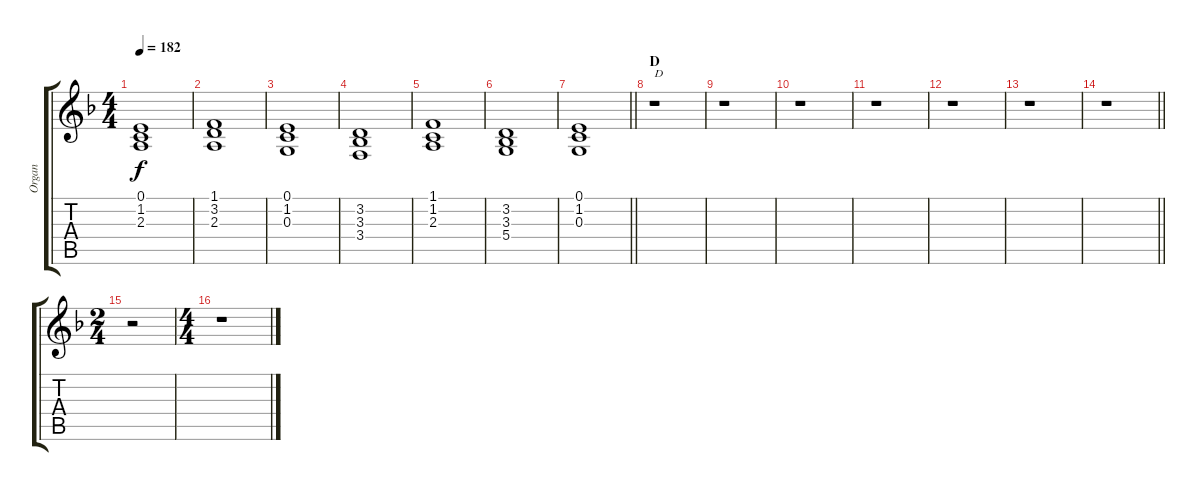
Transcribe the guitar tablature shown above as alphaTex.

\track ("Organ" "Organ") {instrument drawbarorgan}
\staff {score tabs}
\tuning (E4 B3 G3 D3 A2 E2) {hide}
\ts (4 4)
\tempo 182
\clef g2
\ks f
(0.1 1.2 2.3).1{dy f} |
(1.1 3.2 2.3).1 |
(0.1 1.2 0.3).1 |
(3.2 3.3 3.4).1 |
(1.1 1.2 2.3).1 |
(3.2 3.3 5.4).1 |
\barLineRight lightlight
(0.1 1.2 0.3).1 |
\section ("" "D")
r.1{txt "D"} |
r.1 |
r.1 |
r.1 |
r.1 |
r.1 |
\barLineRight lightlight
r.1 |
\ts (2 4)
r.2 |
\ts (4 4)
r.1
